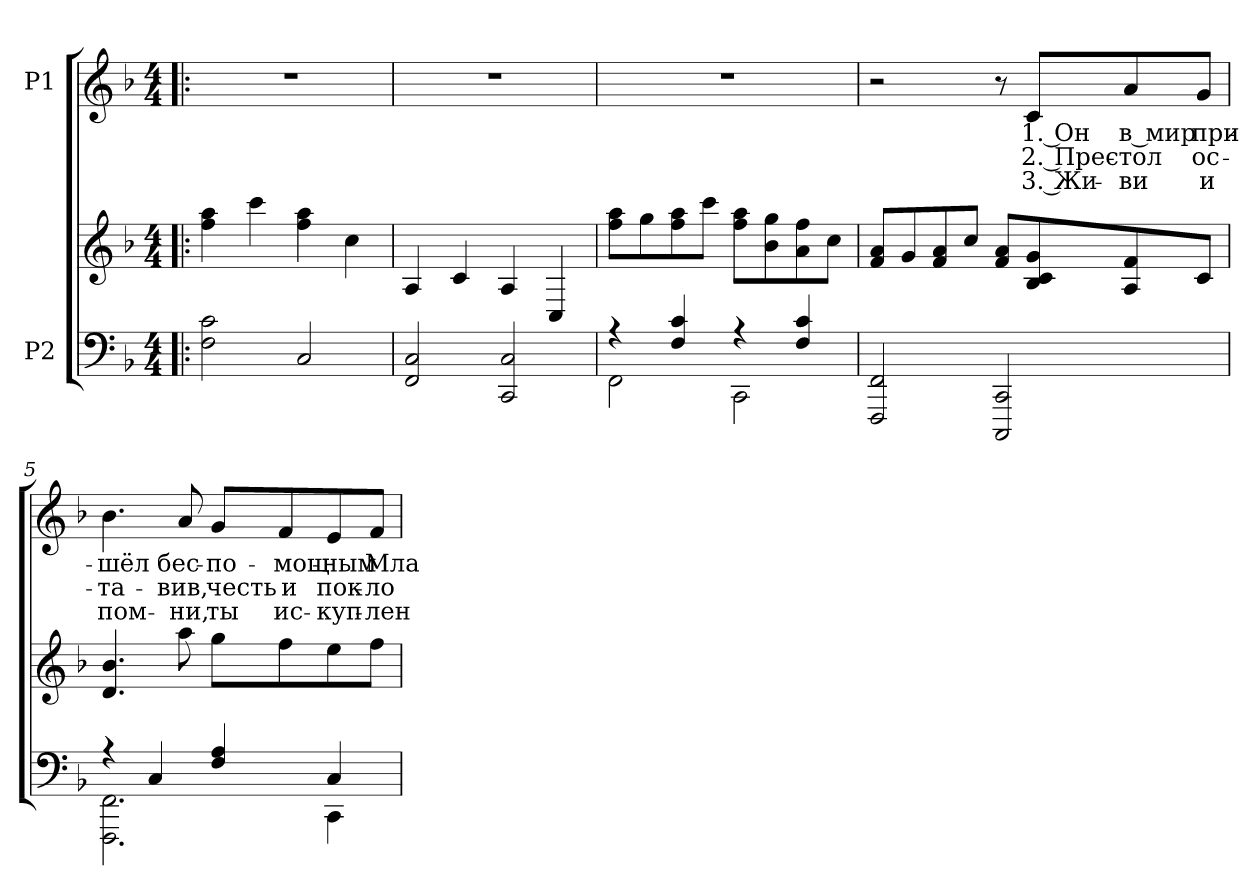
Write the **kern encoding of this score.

**kern	**kern	**kern	**text	**text	**text
*part2	*part2	*part1	*part1	*part1	*part1
*staff3	*staff2	*staff1	*staff1	*staff1	*staff1
*I"P2	*	*I"P1	*	*	*
!!LO:PB:g=z
*clefF4	*clefG2	*clefG2	*	*	*
*k[b-]	*k[b-]	*k[b-]	*	*	*
*F:	*F:	*F:	*	*	*
*M4/4	*M4/4	*M4/4	*	*	*
=1!|:	=1!|:	=1!|:	=1!|:	=1!|:	=1!|:
2Fi\ 2ci	4ffi\ 4aai	1r	.	.	.
.	4ccci\	.	.	.	.
2Ci/	4ffi\ 4aai	.	.	.	.
.	4cci\	.	.	.	.
=2	=2	=2	=2	=2	=2
2FFi/ 2Ci	4Ai/	1r	.	.	.
.	4ci/	.	.	.	.
2CCi/ 2Ci	4Ai/	.	.	.	.
.	4Ci/	.	.	.	.
=3	=3	=3	=3	=3	=3
*^	*	*	*	*	*
4r	2FFi\	8ffi\ 8aaiL	1r	.	.	.
.	.	8ggi\	.	.	.	.
4Fi/ 4ci	.	8ffi\ 8aai	.	.	.	.
.	.	8ccci\J	.	.	.	.
4r	2CCi\	8ffi\ 8aaiL	.	.	.	.
.	.	8b-i\ 8ggi	.	.	.	.
4Fi/ 4ci	.	8ai\ 8ffi	.	.	.	.
.	.	8cci\J	.	.	.	.
*v	*v	*	*	*	*	*
=4	=4	=4	=4	=4	=4
2FFFi/ 2FFi	8fi/ 8aiL	2r	.	.	.
.	8gi/	.	.	.	.
.	8fi/ 8ai	.	.	.	.
.	8cci/J	.	.	.	.
2CCCi/ 2CCi	8fi/ 8aiL	8r	.	.	.
!	!	!	!LO:LY:b:color=#000000	!LO:LY:b:color=#000000	!LO:LY:b:color=#000000
.	8B-i/ 8ci 8gi	8ci/L	1. Он	2. Прес-	3. Жи-
!	!	!	!LO:LY:b:color=#000000	!LO:LY:b:color=#000000	!LO:LY:b:color=#000000
.	8Ai/ 8fi	8ai/	в мир	-тол	-ви
!	!	!	!LO:LY:b:color=#000000	!LO:LY:b:color=#000000	!LO:LY:b:color=#000000
.	8ci/J	8gi/J	при-	ос-	и
!!LO:LB:g=z
=5	=5	=5	=5	=5	=5
*^	*	*	*	*	*
!	!	!	!	!LO:LY:b:color=#000000	!LO:LY:b:color=#000000	!LO:LY:b:color=#000000
4r	2.FFFi\ 2.FFi	4.di/ 4.b-i	4.b-i\	-шёл	-та-	пом-
4Ci/	.	.	.	.	.	.
!	!	!	!	!LO:LY:b:color=#000000	!LO:LY:b:color=#000000	!LO:LY:b:color=#000000
.	.	8aai\	8ai/	бес-	-вив,	-ни,
!	!	!	!	!LO:LY:b:color=#000000	!LO:LY:b:color=#000000	!LO:LY:b:color=#000000
4Fi/ 4Ai	.	8ggi\L	8gi/L	-по-	честь	ты
!	!	!	!	!LO:LY:b:color=#000000	!LO:LY:b:color=#000000	!LO:LY:b:color=#000000
.	.	8ffi\	8fi/	-мощ-	и	ис-
!	!	!	!	!LO:LY:b:color=#000000	!LO:LY:b:color=#000000	!LO:LY:b:color=#000000
4Ci/	4CCi\	8eei\	8ei/	-ным	пок-	-куп-
!	!	!	!	!LO:LY:b:color=#000000	!LO:LY:b:color=#000000	!LO:LY:b:color=#000000
.	.	8ffi\J	8fi/J	Мла-	-ло-	-лен
*v	*v	*	*	*	*	*
=	=	=	=	=	=
*-	*-	*-	*-	*-	*-
